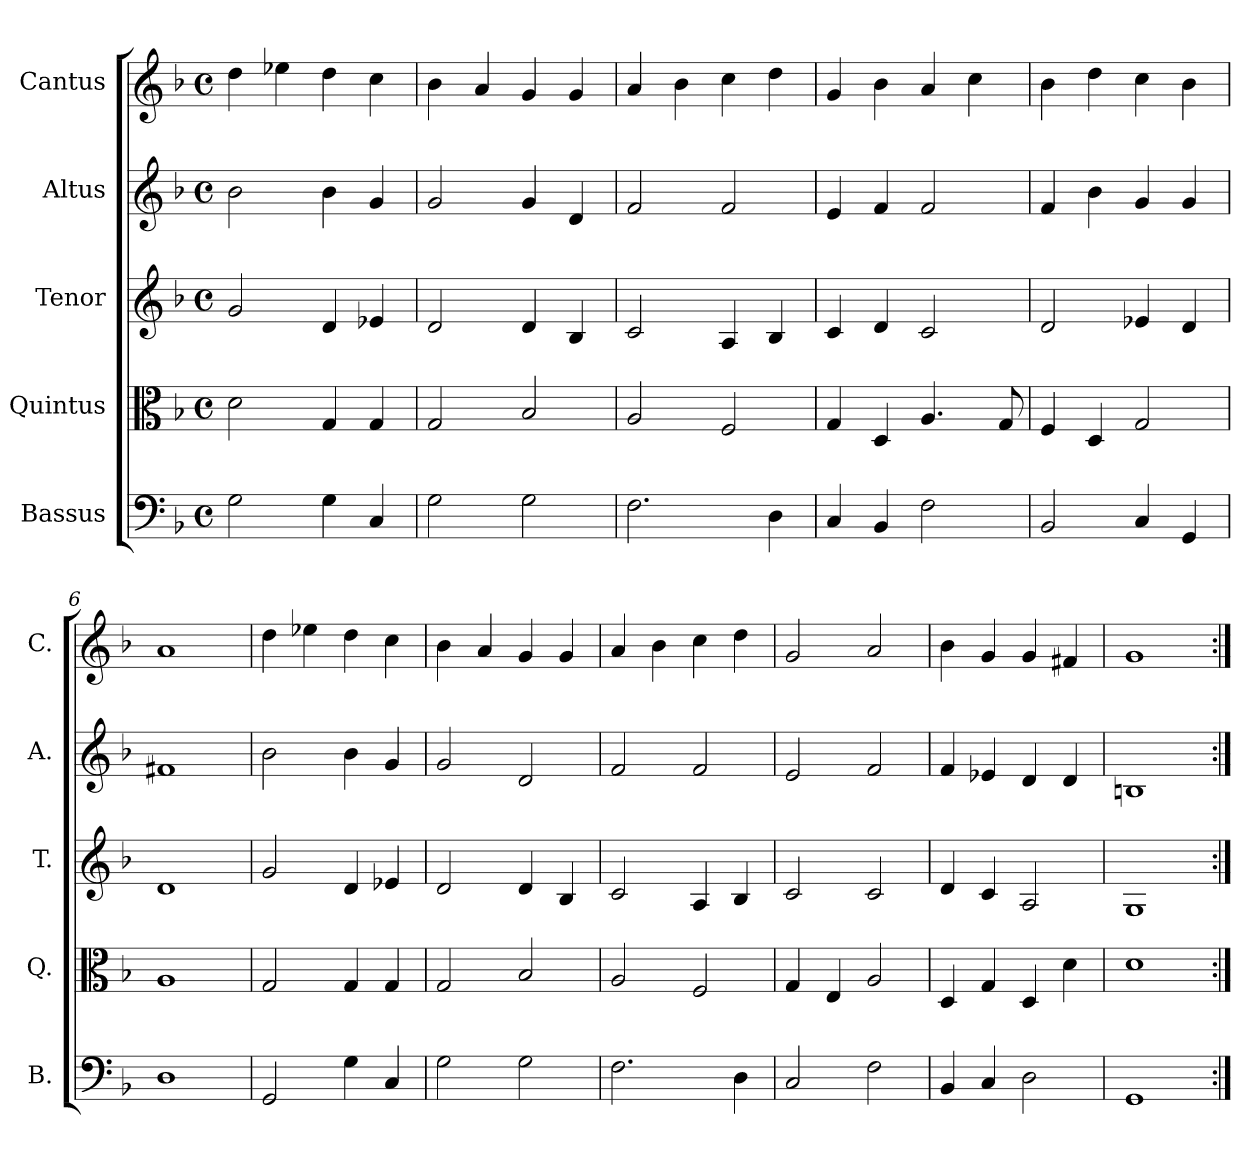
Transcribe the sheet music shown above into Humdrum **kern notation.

**kern	**kern	**kern	**kern	**kern
*part5	*part4	*part3	*part2	*part1
*staff5	*staff4	*staff3	*staff2	*staff1
*I"Bassus	*I"Quintus	*I"Tenor	*I"Altus	*I"Cantus
*I'B.	*I'Q.	*I'T.	*I'A.	*I'C.
*clefF4	*clefC3	*clefG2	*clefG2	*clefG2
*k[b-]	*k[b-]	*k[b-]	*k[b-]	*k[b-]
*F:	*F:	*F:	*F:	*F:
*M4/4	*M4/4	*M4/4	*M4/4	*M4/4
*met(c)	*met(c)	*met(c)	*met(c)	*met(c)
=1	=1	=1	=1	=1
2G\	2d\	2g/	2b-\	4dd\
.	.	.	.	4ee-X\
4G\	4G/	4d/	4b-\	4dd\
4C/	4G/	4e-X/	4g/	4cc\
=2	=2	=2	=2	=2
2G\	2G/	2d/	2g/	4b-\
.	.	.	.	4a/
2G\	2B-/	4d/	4g/	4g/
.	.	4B-/	4d/	4g/
=3	=3	=3	=3	=3
2.F\	2A/	2c/	2f/	4a/
.	.	.	.	4b-\
.	2F/	4A/	2f/	4cc\
4D\	.	4B-/	.	4dd\
=4	=4	=4	=4	=4
4C/	4G/	4c/	4e/	4g/
4BB-/	4D/	4d/	4f/	4b-\
2F\	4.A/	2c/	2f/	4a/
.	.	.	.	4cc\
.	8G/	.	.	.
=5	=5	=5	=5	=5
2BB-/	4F/	2d/	4f/	4b-\
.	4D/	.	4b-\	4dd\
4C/	2G/	4e-X/	4g/	4cc\
4GG/	.	4d/	4g/	4b-\
=6	=6	=6	=6	=6
1D	1A	1d	1f#X	1a
=7	=7	=7	=7	=7
2GG/	2G/	2g/	2b-\	4dd\
.	.	.	.	4ee-X\
4G\	4G/	4d/	4b-\	4dd\
4C/	4G/	4e-X/	4g/	4cc\
=8	=8	=8	=8	=8
2G\	2G/	2d/	2g/	4b-\
.	.	.	.	4a/
2G\	2B-/	4d/	2d/	4g/
.	.	4B-/	.	4g/
=9	=9	=9	=9	=9
2.F\	2A/	2c/	2f/	4a/
.	.	.	.	4b-\
.	2F/	4A/	2f/	4cc\
4D\	.	4B-/	.	4dd\
=10	=10	=10	=10	=10
2C/	4G/	2c/	2e/	2g/
.	4E/	.	.	.
2F\	2A/	2c/	2f/	2a/
=11	=11	=11	=11	=11
4BB-/	4D/	4d/	4f/	4b-\
4C/	4G/	4c/	4e-X/	4g/
2D\	4D/	2A/	4d/	4g/
.	4d\	.	4d/	4f#X/
!!LO:LB:g=z
=12	=12	=12	=12	=12
1GG	1d	1G	1Bn	1g
=:|!	=:|!	=:|!	=:|!	=:|!
*-	*-	*-	*-	*-
